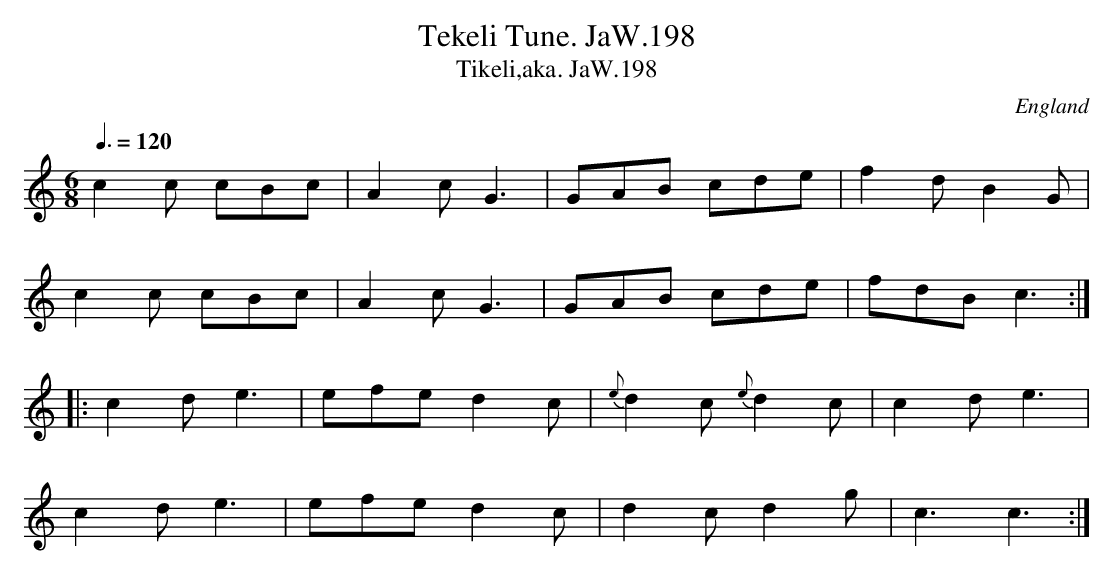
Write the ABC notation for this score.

X:1
T:Tekeli Tune. JaW.198
T:Tikeli,aka. JaW.198
L:1/8
M:6/8
O:England
Q:3/8=120
K:C
c2c cBc|A2c G3|GAB cde|f2d B2G|!
c2c cBc|A2c G3|GAB cde|fdB c3:|!
|:c2d e3|efe d2c|{e}d2c {e}d2c|c2d e3|!
c2d e3|efe d2c|d2cd2g|c3 c3:|
